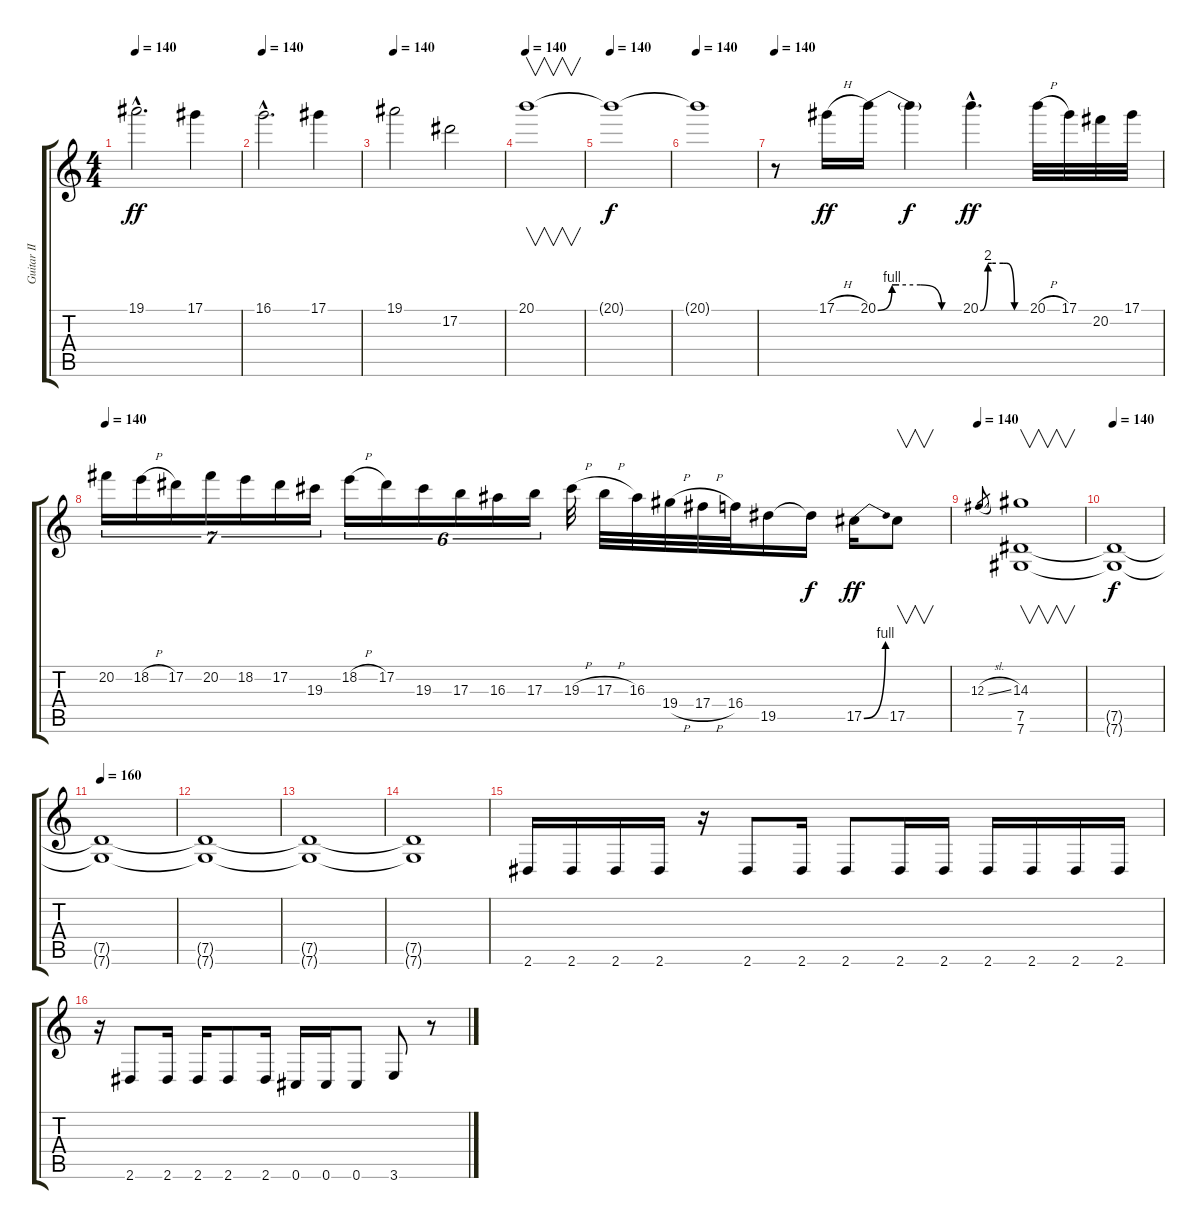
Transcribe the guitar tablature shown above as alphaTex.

\track ("Guitar II" "Guitar II") {instrument distortionguitar}
\staff {score tabs}
\tuning (Eb4 Bb3 Gb3 Db3 Ab2 Db2) {hide}
\ts (4 4)
\tempo 140
\clef g2
\ks c
19.1{hac}.2{d dy ff} 17.1.4 |
\tempo 140
16.1{hac}.2{d} 17.1.4 |
\tempo 140
19.1.2 17.2.2 |
\tempo 140
20.1.1{v} |
\tempo 140
20.1{t}.1{dy f} |
\tempo 140
20.1{t}.1 |
\tempo 140
r.8 17.1{h}.16{dy ff} 20.1{be (custom 0 0 10 4 15 4 30 4 45 0 60 0)}.16 20.1{t}.4{dy f} 20.1{be (custom 0 0 10 8 15 8 30 8 34 8 45 0 60 0) hac}.4{d dy ff} 20.1{h}.32 17.1.32 20.2.32 17.1.32 |
\tempo 140
20.2.16{tu (7 4)} 18.2{h}.16{tu (7 4)} 17.2.16{tu (7 4)} 20.2.16{tu (7 4)} 18.2.16{tu (7 4)} 17.2.16{tu (7 4)} 19.3.16{tu (7 4)} 18.2{h}.16{tu (6 4)} 17.2.16{tu (6 4)} 19.3.16{tu (6 4)} 17.3.16{tu (6 4)} 16.3.16{tu (6 4)} 17.3.16{tu (6 4)} 19.3{h}.32 17.3{h}.32 16.3.32 19.4{h}.32 17.4{h}.32 16.4.32 19.5.16 19.5{t}.16{dy f} 17.5{be (bend 0 0 60 4)}.16{dy ff} 17.5.8{v} |
\tempo 140
12.3{sl}.8{gr} (14.3 7.5 7.6).1{v} |
\tempo 140
(7.5{t} 7.6{t}).1{dy f} |
\tempo 160
(7.5{t} 7.6{t}).1 |
(7.5{t} 7.6{t}).1 |
(7.5{t} 7.6{t}).1 |
(7.5{t} 7.6{t}).1 |
2.6.16{volume 16 instrument electricguitarmuted} 2.6.16 2.6.16 2.6.16 r.16 2.6.8 2.6.16 2.6.8 2.6.16 2.6.16 2.6.16 2.6.16 2.6.16 2.6.16 |
r.16{instrument electricguitarmuted} 2.6.8 2.6.16 2.6.16 2.6.8 2.6.16 0.6.16 0.6.16 0.6.8 3.6.8 r.8
